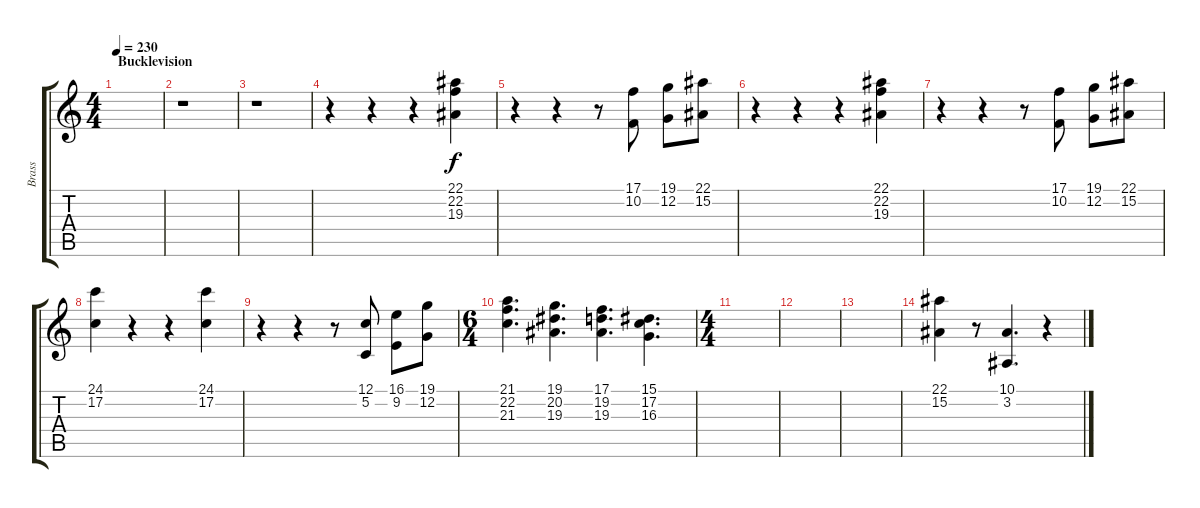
\track ("Brass" "Brass") {instrument brasssection}
\staff {score tabs}
\tuning (C4 G3 Eb3 Bb2 F2 C2) {hide}
\ts (4 4)
\section ("" "Bucklevision")
\tempo 230
\clef g2
\ks c
|
r.1 |
r.1 |
r.4 r.4 r.4 (22.1 22.2 19.3).4 |
r.4 r.4 r.8 (17.1 10.2).8 (19.1 12.2).8 (22.1 15.2).8 |
r.4 r.4 r.4 (22.1 22.2 19.3).4 |
r.4 r.4 r.8 (17.1 10.2).8 (19.1 12.2).8 (22.1 15.2).8 |
(24.1 17.2).4 r.4 r.4 (24.1 17.2).4 |
r.4 r.4 r.8 (12.1 5.2).8 (16.1 9.2).8 (19.1 12.2).8 |
\ts (6 4)
(21.1 22.2 21.3).4{d} (19.1 20.2 19.3).4{d} (17.1 19.2 19.3).4{d} (15.1 17.2 16.3).4{d} |
\ts (4 4)
|
|
|
(22.1 15.2).4 r.8 (10.1 3.2).4{d} r.4
